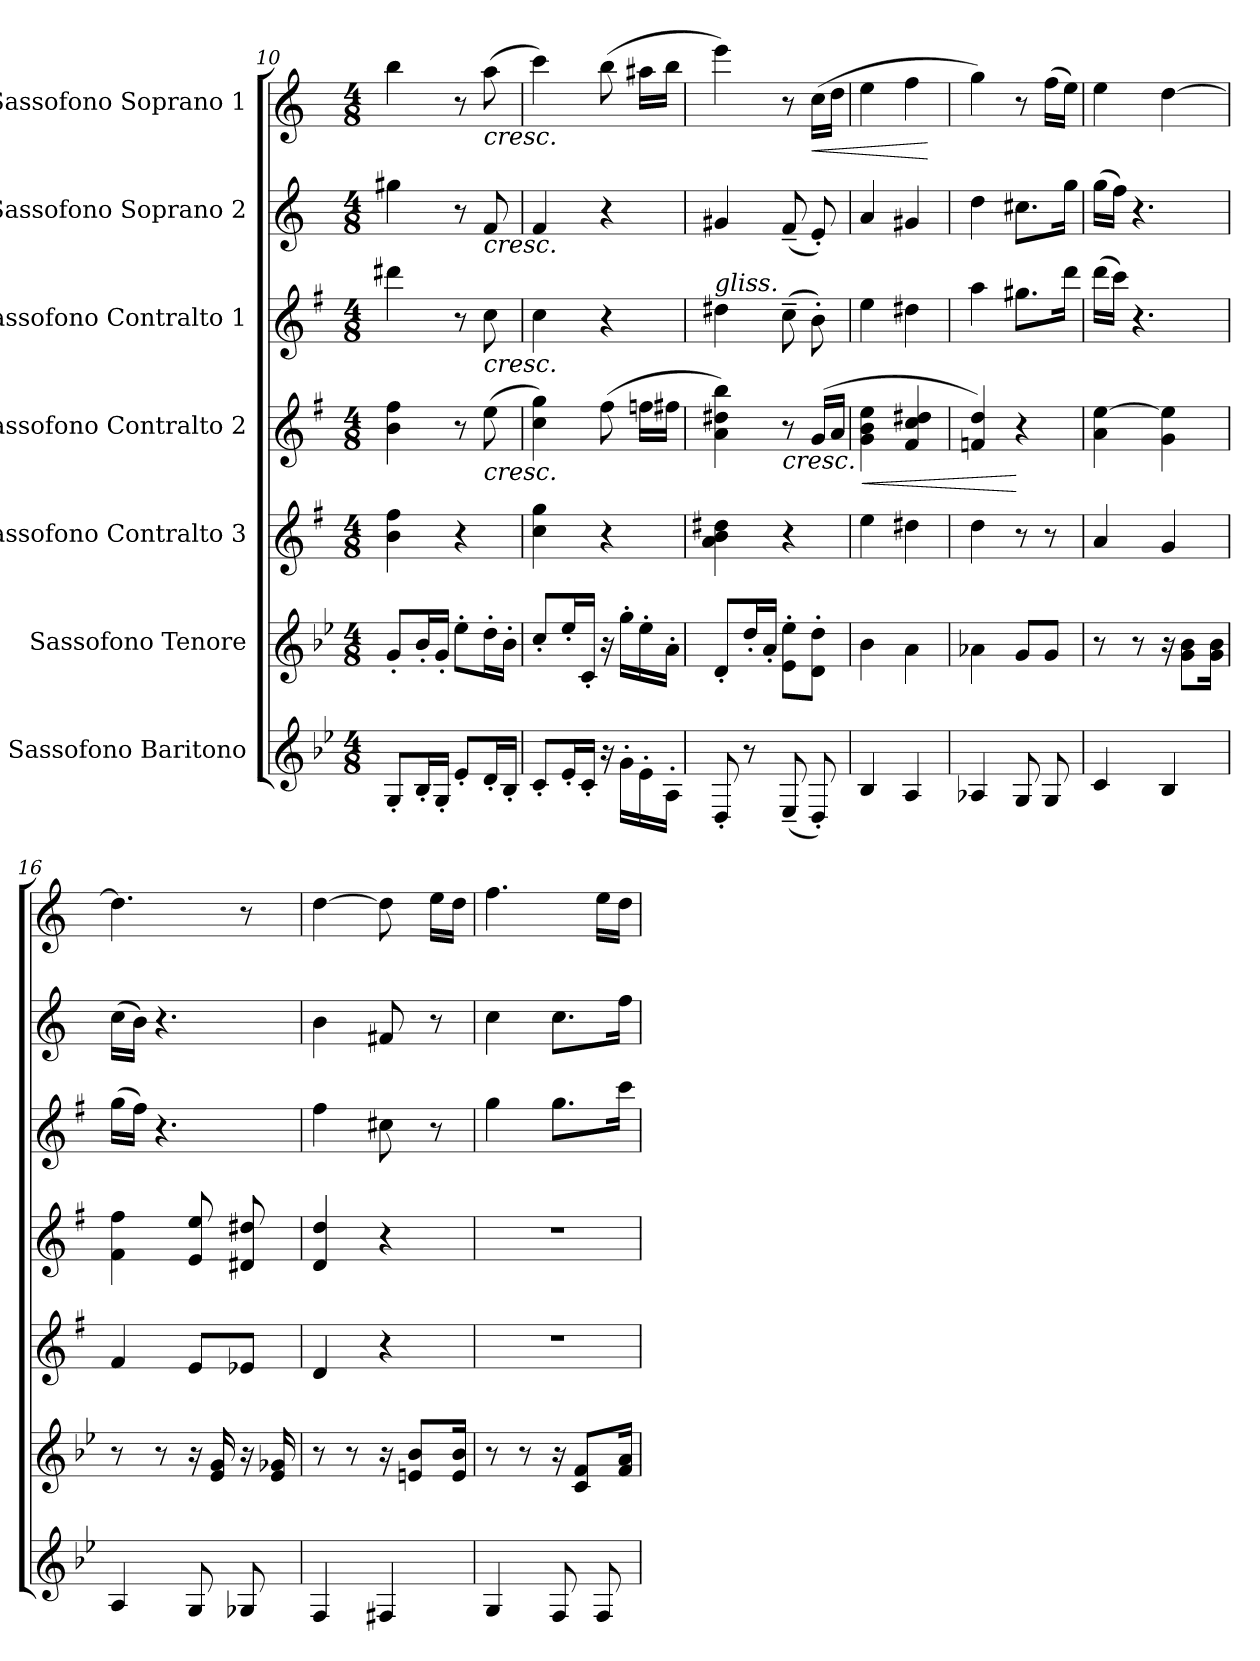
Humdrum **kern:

**kern	**kern	**kern	**kern	**dynam	**kern	**kern	**kern	**dynam
*part7	*part6	*part5	*part4	*part4	*part3	*part2	*part1	*part1
*staff7	*staff6	*staff5	*staff4	*staff4	*staff3	*staff2	*staff1	*staff1
*I"Sassofono Baritono	*I"Sassofono Tenore	*I"Sassofono Contralto 3	*I"Sassofono Contralto 2	*	*I"Sassofono Contralto 1	*I"Sassofono Soprano 2	*I"Sassofono Soprano 1	*
*clefG2	*clefG2	*clefG2	*clefG2	*	*clefG2	*clefG2	*clefG2	*
*ITrd12c21	*ITrd8c14	*ITrd5c9	*ITrd5c9	*	*ITrd5c9	*ITrd1c2	*ITrd1c2	*
*k[b-e-]	*k[b-e-]	*k[b-e-]	*k[b-e-]	*	*k[b-e-]	*k[b-e-]	*k[b-e-]	*
*M4/8	*M4/8	*M4/8	*M4/8	*	*M4/8	*M4/8	*M4/8	*
=10	=10	=10	=10	=10	=10	=10	=10	=10
8GG'/L	8G'/L	4d\ 4a\	4d\ 4a\	.	4ff#X\	4ff#X\	4aa\	.
16BB-'/L	16B-'/L	.	.	.	.	.	.	.
16GG'/JJ	16G'/JJ	.	.	.	.	.	.	.
8E-'/L	8e-'\L	4r	8r	.	8r	8r	8r	.
!	!	!	!	!	!	!	!LO:TX:b:i:t=cresc.	!
!	!	!	!	!	!	!LO:TX:b:i:t=cresc.	!	!
!	!	!	!	!	!LO:TX:b:i:t=cresc.	!	!	!
!	!	!	!LO:TX:b:i:t=cresc.	!	!	!	!	!
16D'/L	16d'\L	.	(>8g\	.	8e-\	8e-/	(>8gg\	.
16BB-'/JJ	16B-'\JJ	.	.	.	.	.	.	.
=11	=11	=11	=11	=11	=11	=11	=11	=11
8C'/L	8c'/L	4e-\ 4b-\	4e-\ 4b-\)	.	4e-\	4e-/	4bb-\)	.
16E-'/L	16e-'/L	.	.	.	.	.	.	.
16C'/JJ	16C'/JJ	.	.	.	.	.	.	.
16r	16r	4r	(>8a\	.	4r	4r	(>8aa\	.
16G'\LL	16g'\LL	.	.	.	.	.	.	.
16E-'\	16e-'\	.	16a-X\LL	.	.	.	16gg#X\LL	.
16AA'\JJ	16A'\JJ	.	16an\JJ	.	.	.	16aa\JJ	.
=12	=12	=12	=12	=12	=12	=12	=12	=12
!	!	!	!	!	!LO:TX:a:i:t=gliss.	!	!	!
8DD'/	8D'/L	4c\ 4d\ 4f#X\	4c\ 4f#X\ 4dd\)	.	4f#X\	4f#X/	4ddd\)	.
8r	16d'/L	.	.	.	.	.	.	.
.	16A'/JJ	.	.	.	.	.	.	.
!	!	!	!LO:TX:b:i:t=cresc.	!	!	!	!	!
(8EE-~/	8E-\' 8e-\'L	4r	8r	.	(>8e-~\	(8e-~/	8r	.
!	!	!	!	!	!	!	!	!LO:HP:b
8DD'/)	8D\' 8d\'J	.	(>16B-/LL	.	8d'\)	8d'/)	(>16b-\LL	<
.	.	.	16c/JJ	.	.	.	16cc\JJ	.
=13	=13	=13	=13	=13	=13	=13	=13	=13
!	!	!	!	!LO:HP:b	!	!	!	!
4BB-/	4B-\	4g\	4B-\ 4d\ 4g\	<	4g\	4g/	4dd\	.
4AA/	4A\	4f#X\	4A/ 4e-/ 4f#X/	.	4f#X\	4f#X/	4ee-\	.
.	.	.	.	.	.	.	.	[
!!LO:PB:g=z
=14	=14	=14	=14	=14	=14	=14	=14	=14
4AA-X/	4A-X\	4f\	4A-X/ 4f/)	.	4cc\	4cc\	4ff\)	.
8GG/	8G/L	8r	4r	[	8.bn\L	8.bn\L	8r	.
8GG/	8G/J	8r	.	.	.	.	(>16ee-\LL	.
.	.	.	.	.	16ff\Jk	16ff\Jk	16dd\JJ)	.
=15	=15	=15	=15	=15	=15	=15	=15	=15
*	*	*^	*	*	*	*	*	*
4C/	8r	2ryy	4c/	4c\ [4g\	.	(>16ff\LL	(>16ff\LL	4dd\	.
.	.	.	.	.	.	16ee-\JJ)	16ee-\JJ)	.	.
.	8r	.	.	.	.	4.r	4.r	.	.
4BB-/	16r	.	4B-/	4B-\ 4g\]	.	.	.	[4cc\	.
.	8G\ 8B-\L	.	.	.	.	.	.	.	.
.	16G\ 16B-\Jk	.	.	.	.	.	.	.	.
=16	=16	=16	=16	=16	=16	=16	=16	=16	=16
4AA/	8r	2ryy	4A/	4A\ 4a\	.	(>16b-\LL	(>16b-\LL	4.cc\]	.
.	.	.	.	.	.	16a\JJ)	16a\JJ)	.	.
.	8r	.	.	.	.	4.r	4.r	.	.
8GG/	16r	.	8G/L	8G/ 8g/	.	.	.	.	.
.	16E-/ 16G/	.	.	.	.	.	.	.	.
8GG-X/	16r	.	8G-X/J	8F#X/ 8f#X/	.	.	.	8r	.
.	16E-/ 16G-X/	.	.	.	.	.	.	.	.
*	*	*v	*v	*	*	*	*	*	*
=17	=17	=17	=17	=17	=17	=17	=17	=17
4FF/	8r	4F/	4F/ 4f/	.	4a\	4a\	[4cc\	.
.	8r	.	.	.	.	.	.	.
4FF#X/	16r	4r	4r	.	8en\	8en/	8cc\]	.
.	8En/ 8B-/L	.	.	.	.	.	.	.
.	.	.	.	.	8r	8r	16dd\LL	.
.	16E/ 16B-/Jk	.	.	.	.	.	16cc\JJ	.
=18	=18	=18	=18	=18	=18	=18	=18	=18
4GG/	8r	2r	2r	.	4b-\	4b-\	4.ee-\	.
.	8r	.	.	.	.	.	.	.
8FF/	16r	.	.	.	8.b-\L	8.b-\L	.	.
.	8C/ 8F/L	.	.	.	.	.	.	.
8FF/	.	.	.	.	.	.	16dd\LL	.
.	16F/ 16A/Jk	.	.	.	16ee-\Jk	16ee-\Jk	16cc\JJ	.
=	=	=	=	=	=	=	=	=
*-	*-	*-	*-	*-	*-	*-	*-	*-
